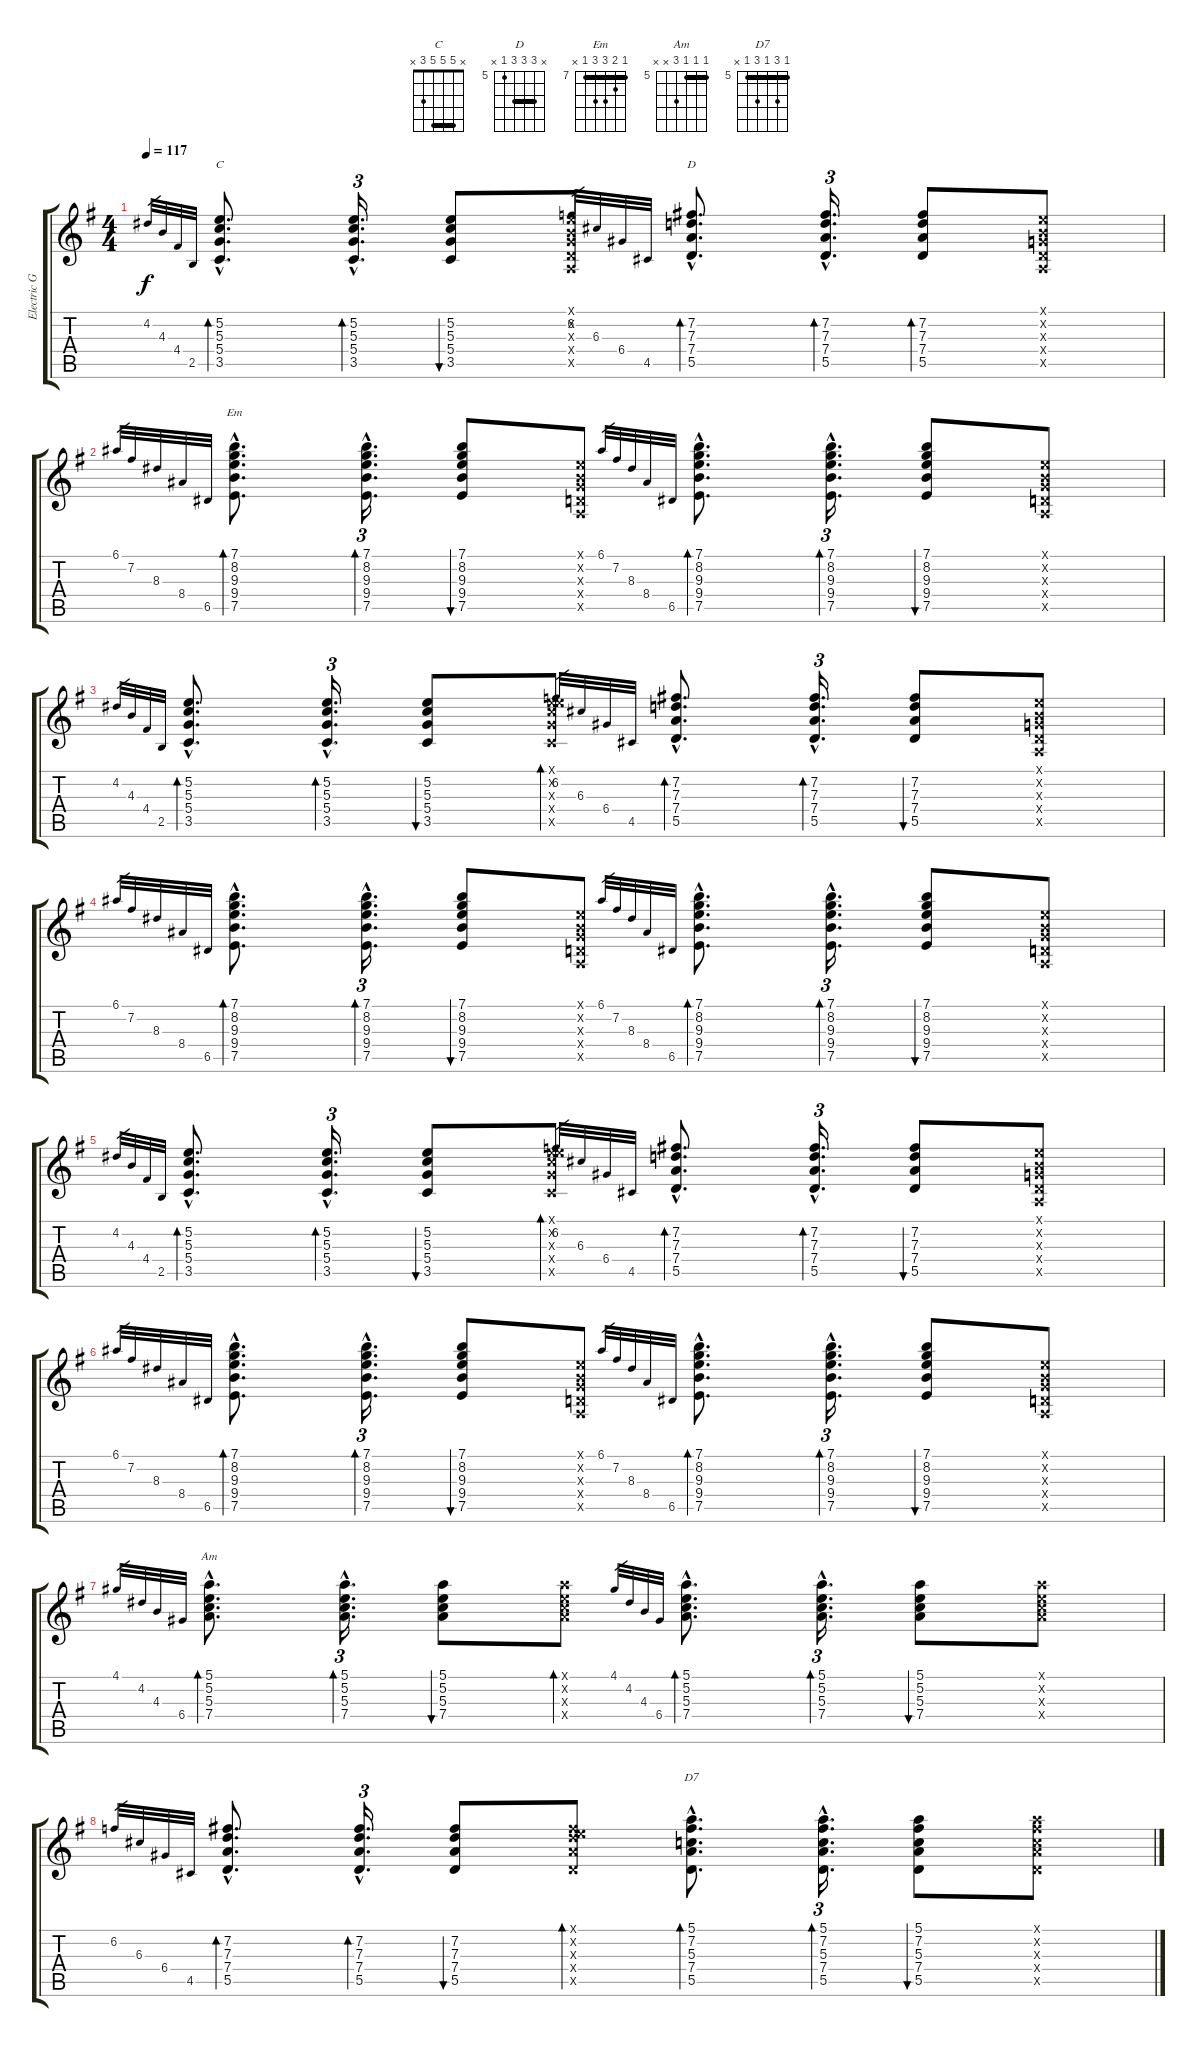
\track ("Electric Guitar" "Electric G") {instrument electricguitarjazz}
\staff {score tabs}
\tuning (E4 B3 G3 D3 A2 E2) {hide}
\chord ("C" x 5 5 5 3 x) {barre 5}
\chord ("D" x 7 7 7 5 x) {firstfret 5 barre 7}
\chord ("Em" 7 8 9 9 7 x) {firstfret 7 barre 7}
\chord ("Am" 5 5 5 7 x x) {firstfret 5 barre 5}
\chord ("D7" 5 7 5 7 5 x) {firstfret 5 barre 5}
\ts (4 4)
\tempo 117
\clef g2
\ks g
4.2.32{gr dy f} 4.3.32{gr} 4.4.32{gr} 2.5.32{gr} (5.2{hac} 5.3{hac} 5.4{hac} 3.5{hac}).8{d bd 30 ch "C"} (5.2{hac} 5.3{hac} 5.4{hac} 3.5{hac}).16{d tu (3 2) bd 30} (5.2 5.3 5.4 3.5).8{bu 30} (0.1{x} 0.2{x} 0.3{x} 0.4{x} 0.5{x}).8 6.2.32{gr} 6.3.32{gr} 6.4.32{gr} 4.5.32{gr} (7.2{hac} 7.3{hac} 7.4{hac} 5.5{hac}).8{d bd 30 ch "D"} (7.2{hac} 7.3{hac} 7.4{hac} 5.5{hac}).16{d tu (3 2) bd 30} (7.2 7.3 7.4 5.5).8{bd 30} (0.1{x} 0.2{x} 0.3{x} 0.4{x} 0.5{x}).8 |
6.1.32{gr} 7.2.32{gr} 8.3.32{gr} 8.4.32{gr} 6.5.32{gr} (7.1{hac} 8.2{hac} 9.3{hac} 9.4{hac} 7.5{hac}).8{d bd 30 ch "Em"} (7.1{hac} 8.2{hac} 9.3{hac} 9.4{hac} 7.5{hac}).16{d tu (3 2) bd 30} (7.1 8.2 9.3 9.4 7.5).8{bu 30} (0.1{x} 0.2{x} 0.3{x} 0.4{x} 0.5{x}).8 6.1.32{gr} 7.2.32{gr} 8.3.32{gr} 8.4.32{gr} 6.5.32{gr} (7.1{hac} 8.2{hac} 9.3{hac} 9.4{hac} 7.5{hac}).8{d bd 30} (7.1{hac} 8.2{hac} 9.3{hac} 9.4{hac} 7.5{hac}).16{d tu (3 2) bd 30} (7.1 8.2 9.3 9.4 7.5).8{bu 30} (0.1{x} 0.2{x} 0.3{x} 0.4{x} 0.5{x}).8 |
4.2.32{gr} 4.3.32{gr} 4.4.32{gr} 2.5.32{gr} (5.2{hac} 5.3{hac} 5.4{hac} 3.5{hac}).8{d bd 30} (5.2{hac} 5.3{hac} 5.4{hac} 3.5{hac}).16{d tu (3 2) bd 30} (5.2 5.3 5.4 3.5).8{bu 30} (0.1{x} 5.2{x} 5.3{x} 5.4{x} 3.5{x}).8{bd 30} 6.2.32{gr} 6.3.32{gr} 6.4.32{gr} 4.5.32{gr} (7.2{hac} 7.3{hac} 7.4{hac} 5.5{hac}).8{d bd 30} (7.2{hac} 7.3{hac} 7.4{hac} 5.5{hac}).16{d tu (3 2) bd 30} (7.2 7.3 7.4 5.5).8{bu 30} (0.1{x} 0.2{x} 0.3{x} 0.4{x} 0.5{x}).8 |
6.1.32{gr} 7.2.32{gr} 8.3.32{gr} 8.4.32{gr} 6.5.32{gr} (7.1{hac} 8.2{hac} 9.3{hac} 9.4{hac} 7.5{hac}).8{d bd 30} (7.1{hac} 8.2{hac} 9.3{hac} 9.4{hac} 7.5{hac}).16{d tu (3 2) bd 30} (7.1 8.2 9.3 9.4 7.5).8{bu 30} (0.1{x} 0.2{x} 0.3{x} 0.4{x} 0.5{x}).8 6.1.32{gr} 7.2.32{gr} 8.3.32{gr} 8.4.32{gr} 6.5.32{gr} (7.1{hac} 8.2{hac} 9.3{hac} 9.4{hac} 7.5{hac}).8{d bd 30} (7.1{hac} 8.2{hac} 9.3{hac} 9.4{hac} 7.5{hac}).16{d tu (3 2) bd 30} (7.1 8.2 9.3 9.4 7.5).8{bu 30} (0.1{x} 0.2{x} 0.3{x} 0.4{x} 0.5{x}).8 |
4.2.32{gr} 4.3.32{gr} 4.4.32{gr} 2.5.32{gr} (5.2{hac} 5.3{hac} 5.4{hac} 3.5{hac}).8{d bd 30} (5.2{hac} 5.3{hac} 5.4{hac} 3.5{hac}).16{d tu (3 2) bd 30} (5.2 5.3 5.4 3.5).8{bu 30} (0.1{x} 5.2{x} 5.3{x} 5.4{x} 3.5{x}).8{bd 30} 6.2.32{gr} 6.3.32{gr} 6.4.32{gr} 4.5.32{gr} (7.2{hac} 7.3{hac} 7.4{hac} 5.5{hac}).8{d bd 30} (7.2{hac} 7.3{hac} 7.4{hac} 5.5{hac}).16{d tu (3 2) bd 30} (7.2 7.3 7.4 5.5).8{bu 30} (0.1{x} 0.2{x} 0.3{x} 0.4{x} 0.5{x}).8 |
6.1.32{gr} 7.2.32{gr} 8.3.32{gr} 8.4.32{gr} 6.5.32{gr} (7.1{hac} 8.2{hac} 9.3{hac} 9.4{hac} 7.5{hac}).8{d bd 30} (7.1{hac} 8.2{hac} 9.3{hac} 9.4{hac} 7.5{hac}).16{d tu (3 2) bd 30} (7.1 8.2 9.3 9.4 7.5).8{bu 30} (0.1{x} 0.2{x} 0.3{x} 0.4{x} 0.5{x}).8 6.1.32{gr} 7.2.32{gr} 8.3.32{gr} 8.4.32{gr} 6.5.32{gr} (7.1{hac} 8.2{hac} 9.3{hac} 9.4{hac} 7.5{hac}).8{d bd 30} (7.1{hac} 8.2{hac} 9.3{hac} 9.4{hac} 7.5{hac}).16{d tu (3 2) bd 30} (7.1 8.2 9.3 9.4 7.5).8{bu 30} (0.1{x} 0.2{x} 0.3{x} 0.4{x} 0.5{x}).8 |
4.1.32{gr} 4.2.32{gr} 4.3.32{gr} 6.4.32{gr} (5.1{hac} 5.2{hac} 5.3{hac} 7.4{hac}).8{d bd 30 ch "Am"} (5.1{hac} 5.2{hac} 5.3{hac} 7.4{hac}).16{d tu (3 2) bd 30} (5.1 5.2 5.3 7.4).8{bu 30} (5.1{x} 5.2{x} 5.3{x} 7.4{x}).8{bd 30} 4.1.32{gr} 4.2.32{gr} 4.3.32{gr} 6.4.32{gr} (5.1{hac} 5.2{hac} 5.3{hac} 7.4{hac}).8{d bd 30} (5.1{hac} 5.2{hac} 5.3{hac} 7.4{hac}).16{d tu (3 2) bd 30} (5.1 5.2 5.3 7.4).8{bu 30} (5.1{x} 5.2{x} 5.3{x} 7.4{x}).8 |
6.2.32{gr} 6.3.32{gr} 6.4.32{gr} 4.5.32{gr} (7.2{hac} 7.3{hac} 7.4{hac} 5.5{hac}).8{d bd 30} (7.2{hac} 7.3{hac} 7.4{hac} 5.5{hac}).16{d tu (3 2) bd 30} (7.2 7.3 7.4 5.5).8{bu 30} (0.1{x} 7.2{x} 7.3{x} 7.4{x} 5.5{x}).8{bd 30} (5.1{hac} 7.2{hac} 5.3{hac} 7.4{hac} 5.5{hac}).8{d bd 30 ch "D7"} (5.1{hac} 7.2{hac} 5.3{hac} 7.4{hac} 5.5{hac}).16{d tu (3 2) bd 30} (5.1 7.2 5.3 7.4 5.5).8{bu 30} (5.1{x} 7.2{x} 5.3{x} 7.4{x} 5.5{x}).8
